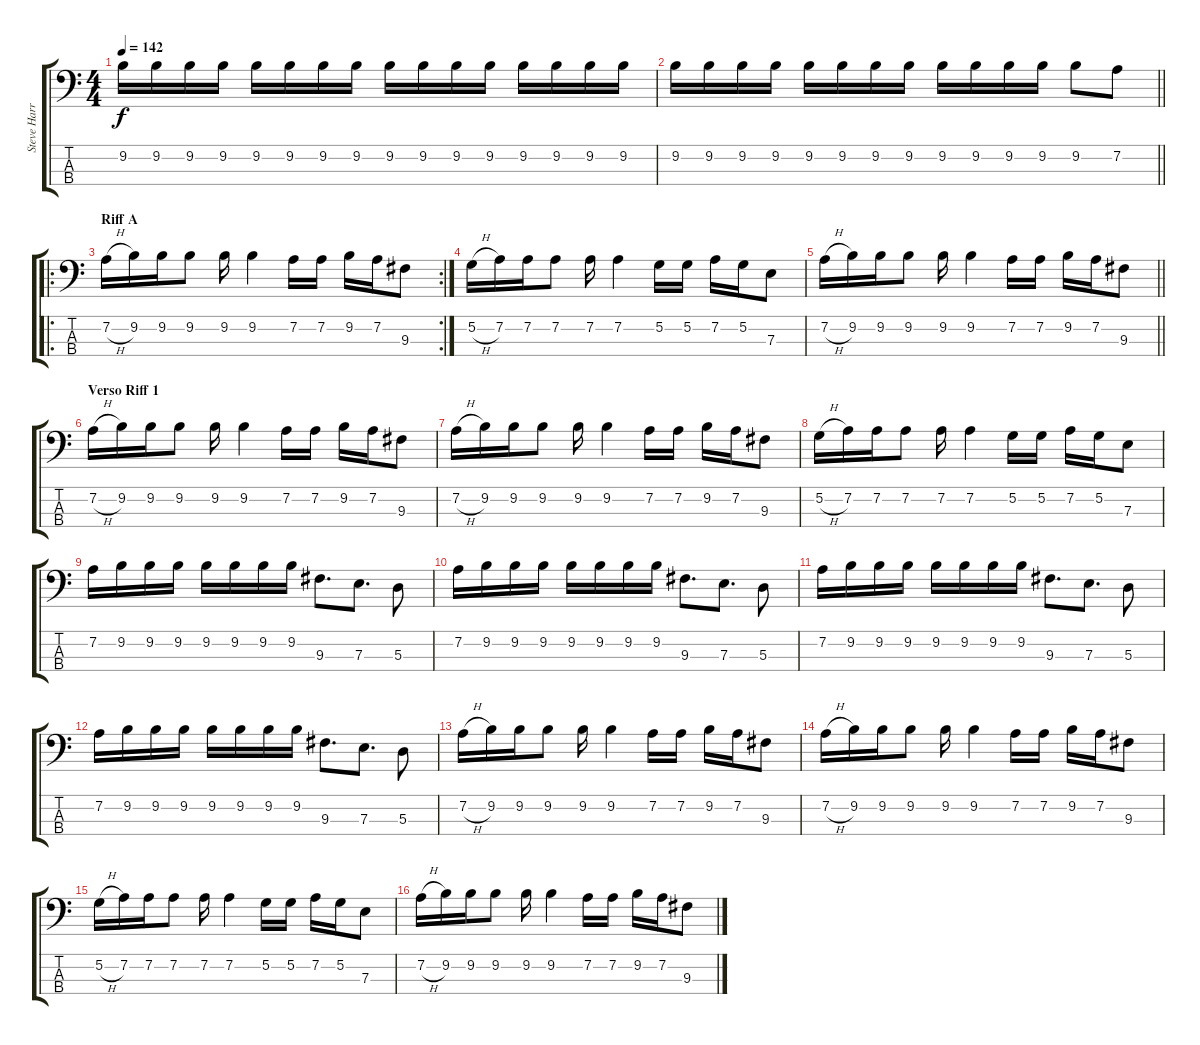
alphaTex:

\track ("Steve Harris" "Steve Harr") {instrument electricbassfinger}
\staff {score tabs}
\tuning (G2 D2 A1 E1) {hide}
\ts (4 4)
\tempo 142
\clef f4
\ks c
9.2.16{dy f} 9.2.16 9.2.16 9.2.16 9.2.16 9.2.16 9.2.16 9.2.16 9.2.16 9.2.16 9.2.16 9.2.16 9.2.16 9.2.16 9.2.16 9.2.16 |
\barLineRight lightlight
9.2.16 9.2.16 9.2.16 9.2.16 9.2.16 9.2.16 9.2.16 9.2.16 9.2.16 9.2.16 9.2.16 9.2.16 9.2.8 7.2.8 |
\ro
\rc 2
\section ("" "Riff A")
7.2{h}.16 9.2.16 9.2.16 9.2.8 9.2.16 9.2.4 7.2.16 7.2.16 9.2.16 7.2.16 9.3.8 |
5.2{h}.16 7.2.16 7.2.16 7.2.8 7.2.16 7.2.4 5.2.16 5.2.16 7.2.16 5.2.16 7.3.8 |
\barLineRight lightlight
7.2{h}.16 9.2.16 9.2.16 9.2.8 9.2.16 9.2.4 7.2.16 7.2.16 9.2.16 7.2.16 9.3.8 |
\section ("" "Verso Riff 1")
7.2{h}.16 9.2.16 9.2.16 9.2.8 9.2.16 9.2.4 7.2.16 7.2.16 9.2.16 7.2.16 9.3.8 |
7.2{h}.16 9.2.16 9.2.16 9.2.8 9.2.16 9.2.4 7.2.16 7.2.16 9.2.16 7.2.16 9.3.8 |
5.2{h}.16 7.2.16 7.2.16 7.2.8 7.2.16 7.2.4 5.2.16 5.2.16 7.2.16 5.2.16 7.3.8 |
7.2.16 9.2.16 9.2.16 9.2.16 9.2.16 9.2.16 9.2.16 9.2.16 9.3.8{d} 7.3.8{d} 5.3.8 |
7.2.16 9.2.16 9.2.16 9.2.16 9.2.16 9.2.16 9.2.16 9.2.16 9.3.8{d} 7.3.8{d} 5.3.8 |
7.2.16 9.2.16 9.2.16 9.2.16 9.2.16 9.2.16 9.2.16 9.2.16 9.3.8{d} 7.3.8{d} 5.3.8 |
7.2.16 9.2.16 9.2.16 9.2.16 9.2.16 9.2.16 9.2.16 9.2.16 9.3.8{d} 7.3.8{d} 5.3.8 |
7.2{h}.16 9.2.16 9.2.16 9.2.8 9.2.16 9.2.4 7.2.16 7.2.16 9.2.16 7.2.16 9.3.8 |
7.2{h}.16 9.2.16 9.2.16 9.2.8 9.2.16 9.2.4 7.2.16 7.2.16 9.2.16 7.2.16 9.3.8 |
5.2{h}.16 7.2.16 7.2.16 7.2.8 7.2.16 7.2.4 5.2.16 5.2.16 7.2.16 5.2.16 7.3.8 |
7.2{h}.16 9.2.16 9.2.16 9.2.8 9.2.16 9.2.4 7.2.16 7.2.16 9.2.16 7.2.16 9.3.8
